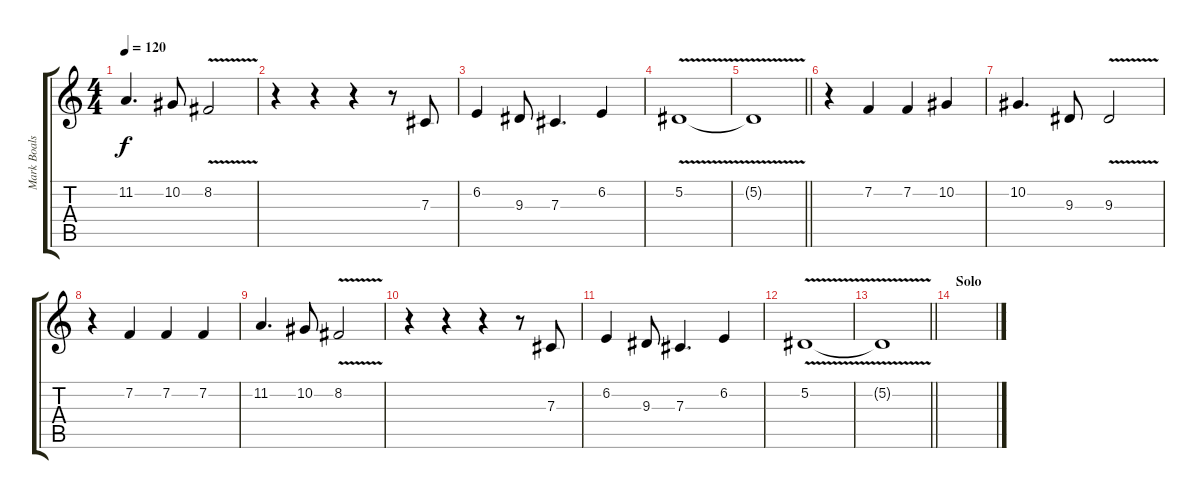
\track ("Mark Boals" "Mark Boals") {instrument lead2sawtooth}
\staff {score tabs}
\tuning (Eb4 Bb3 Gb3 Db3 Ab2 Eb2) {hide}
\ts (4 4)
\tempo 120
\clef g2
\ks c
11.2.4{d dy f} 10.2.8 8.2{v}.2 |
r.4 r.4 r.4 r.8 7.3.8 |
6.2.4 9.3.8 7.3.4{d} 6.2.4 |
5.2{v}.1 |
\barLineRight lightlight
5.2{t}.1 |
r.4 7.2.4 7.2.4 10.2.4 |
10.2.4{d} 9.3.8 9.3{v}.2 |
r.4 7.2.4 7.2.4 7.2.4 |
11.2.4{d} 10.2.8 8.2{v}.2 |
r.4 r.4 r.4 r.8 7.3.8 |
6.2.4 9.3.8 7.3.4{d} 6.2.4 |
5.2{v}.1 |
\barLineRight lightlight
5.2{t}.1 |
\section ("" "Solo")
